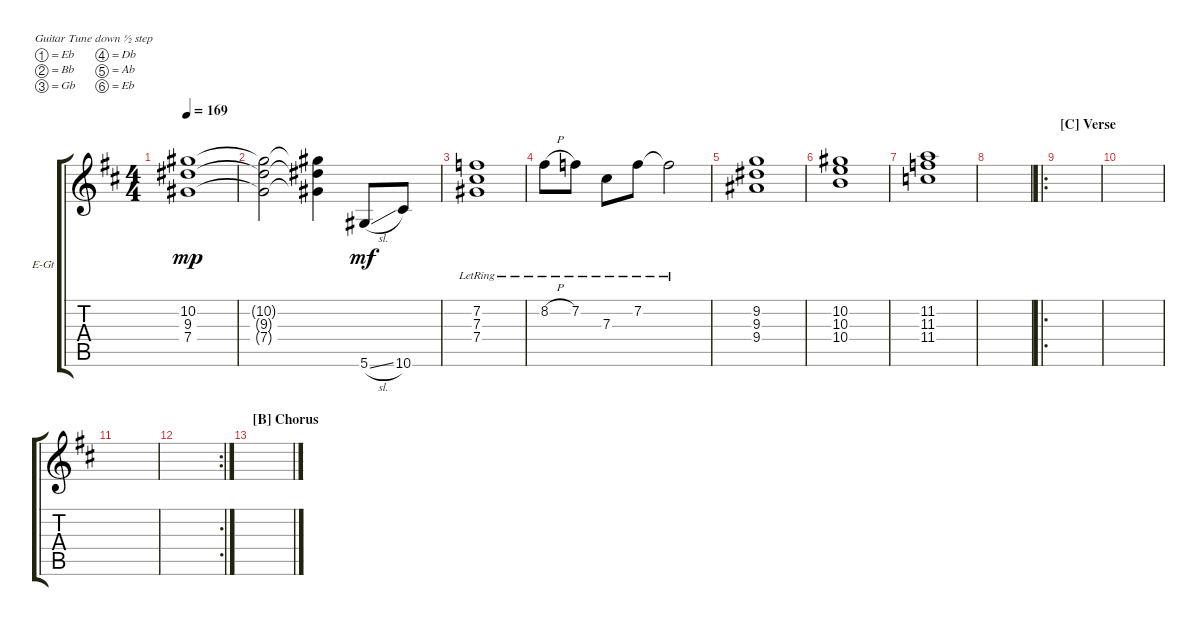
\defaultSystemsLayout 4
\bracketExtendMode groupsimilarinstruments
\firstSystemTrackNameOrientation horizontal
\otherSystemsTrackNameOrientation horizontal
\track ("Electric Guitar2 (Manuel Legarda)" "E-Gt") {instrument distortionguitar}
\staff {score tabs}
\tuning (Eb4 Bb3 Gb3 Db3 Ab2 Eb2)
\ts (4 4)
\tempo 169
\clef g2
\ks bminor
(7.4 9.3 10.2).1{dy mp} |
(10.2{t} 9.3{t} 7.4{t}).2 (10.2{t} 9.3{t} 7.4{t}).4 5.6{sl}.8{dy mf} 10.6.8 |
(7.4{lr} 7.2{lr} 7.3{lr}).1 |
8.2{h lr}.8 7.2{lr}.8 7.3{lr}.8 7.2{lr}.8 7.2{lr t}.2 |
(9.2 9.3 9.4).1 |
(10.4 10.3 10.2).1 |
(11.3 11.4 11.2).1 |
|
\ro
\section ("C" "Verse")
|
|
|
\rc 2
|
\section ("B" "Chorus")
